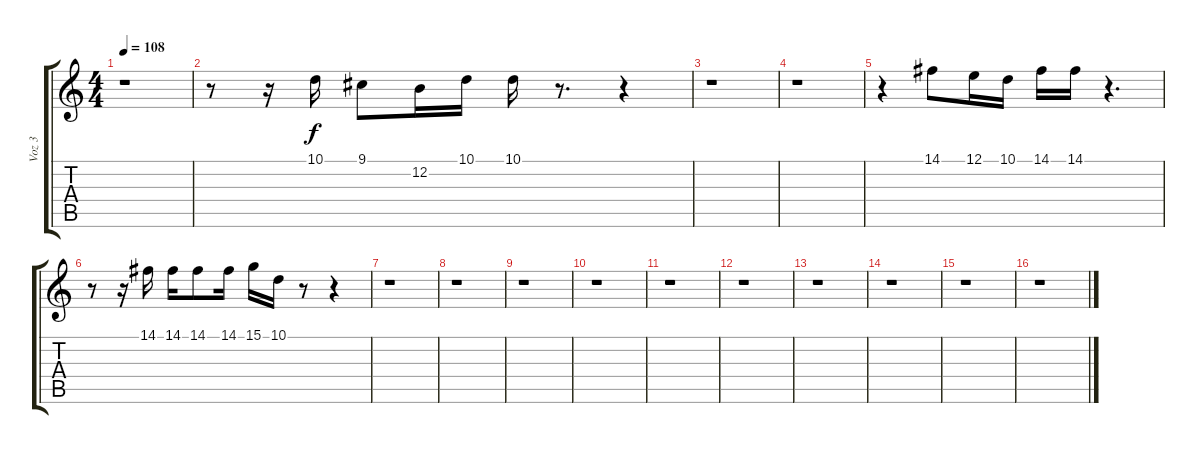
\track ("Voz 3" "Voz 3") {instrument voiceoohs}
\staff {score tabs}
\tuning (E4 B3 G3 D3 A2 E2) {hide}
\ts (4 4)
\tempo 108
\clef g2
\ks c
r.1{dy f} |
r.8 r.16 10.1.16 9.1.8 12.2.16 10.1.16 10.1.16 r.8{d} r.4 |
r.1 |
r.1 |
r.4 14.1.8 12.1.16 10.1.16 14.1.16 14.1.16 r.4{d} |
r.8 r.16 14.1.16 14.1.16 14.1.8 14.1.16 15.1.16 10.1.16 r.8 r.4 |
r.1 |
r.1 |
r.1 |
r.1 |
r.1 |
r.1 |
r.1 |
r.1 |
r.1 |
r.1
